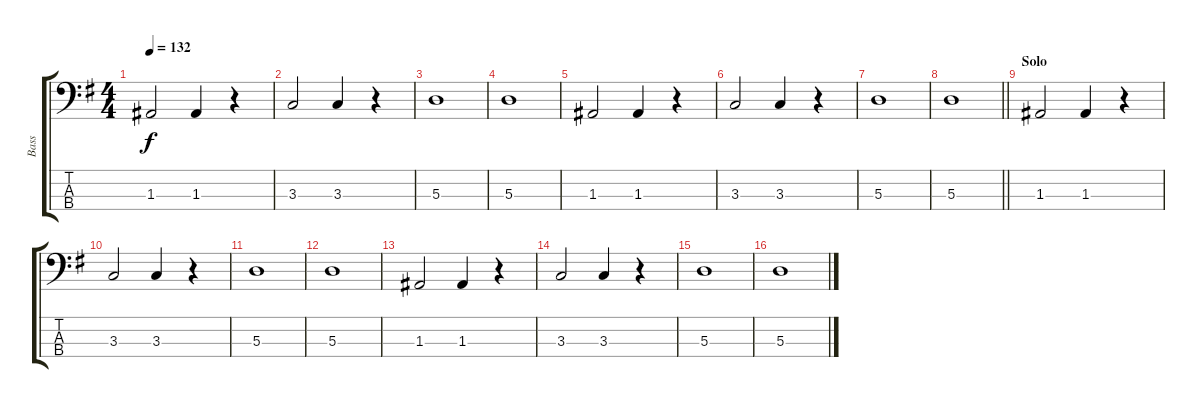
\track ("Bass" "Bass") {instrument electricbassfinger}
\staff {score tabs}
\tuning (G2 D2 A1 E1) {hide}
\ts (4 4)
\tempo 132
\clef f4
\ks g
1.3.2{dy f} 1.3.4 r.4 |
3.3.2 3.3.4 r.4 |
5.3.1 |
5.3.1 |
1.3.2 1.3.4 r.4 |
3.3.2 3.3.4 r.4 |
5.3.1 |
\barLineRight lightlight
5.3.1 |
\section ("" "Solo")
1.3.2 1.3.4 r.4 |
3.3.2 3.3.4 r.4 |
5.3.1 |
5.3.1 |
1.3.2 1.3.4 r.4 |
3.3.2 3.3.4 r.4 |
5.3.1 |
5.3.1
